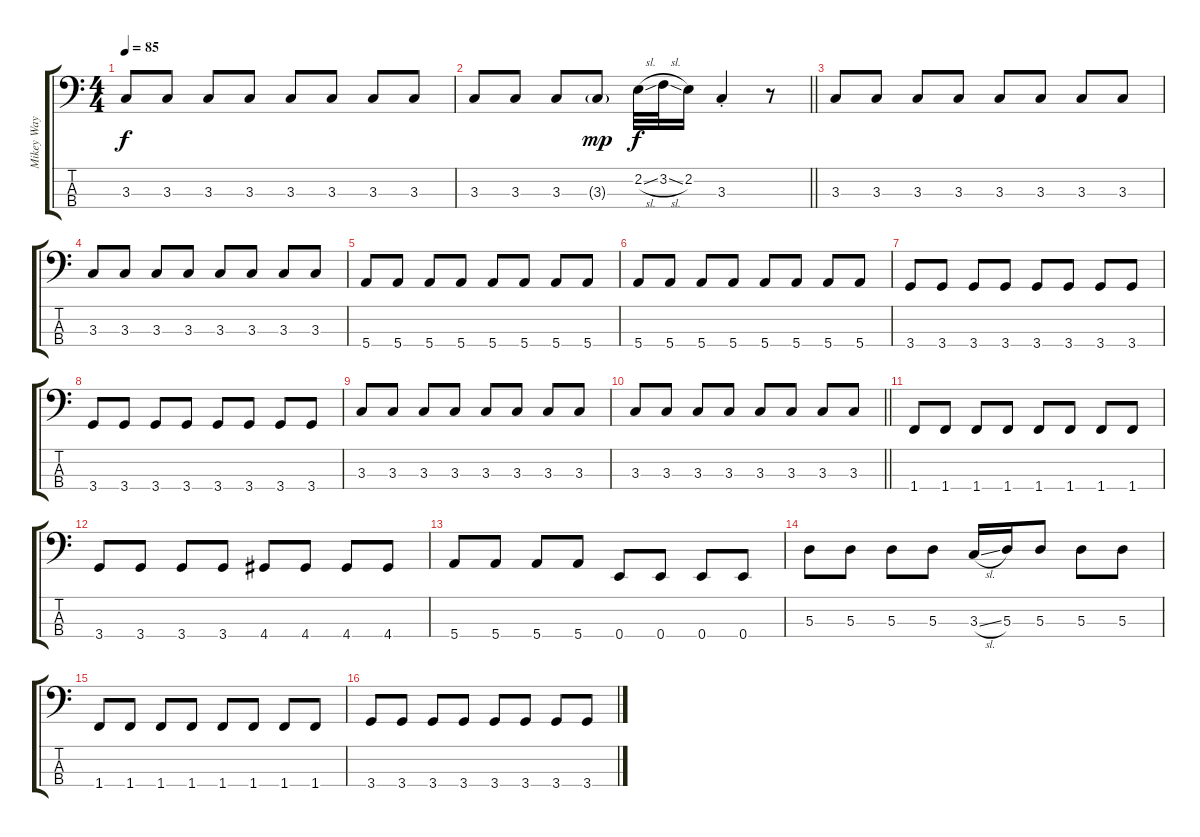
\track ("Mikey Way [Bass]" "Mikey Way ") {instrument electricbasspick}
\staff {score tabs}
\tuning (G2 D2 A1 E1) {hide}
\ts (4 4)
\tempo 85
\clef f4
\ks c
3.3.8{dy f} 3.3.8 3.3.8 3.3.8 3.3.8 3.3.8 3.3.8 3.3.8 |
\barLineRight lightlight
3.3.8 3.3.8 3.3.8 3.3{g}.8{dy mp} 2.2{sl}.32{dy f} 3.2{sl}.32 2.2.16 3.3{st}.4 r.8 |
3.3.8 3.3.8 3.3.8 3.3.8 3.3.8 3.3.8 3.3.8 3.3.8 |
3.3.8 3.3.8 3.3.8 3.3.8 3.3.8 3.3.8 3.3.8 3.3.8 |
5.4.8 5.4.8 5.4.8 5.4.8 5.4.8 5.4.8 5.4.8 5.4.8 |
5.4.8 5.4.8 5.4.8 5.4.8 5.4.8 5.4.8 5.4.8 5.4.8 |
3.4.8 3.4.8 3.4.8 3.4.8 3.4.8 3.4.8 3.4.8 3.4.8 |
3.4.8 3.4.8 3.4.8 3.4.8 3.4.8 3.4.8 3.4.8 3.4.8 |
3.3.8 3.3.8 3.3.8 3.3.8 3.3.8 3.3.8 3.3.8 3.3.8 |
\barLineRight lightlight
3.3.8 3.3.8 3.3.8 3.3.8 3.3.8 3.3.8 3.3.8 3.3.8 |
1.4.8 1.4.8 1.4.8 1.4.8 1.4.8 1.4.8 1.4.8 1.4.8 |
3.4.8 3.4.8 3.4.8 3.4.8 4.4.8 4.4.8 4.4.8 4.4.8 |
5.4.8 5.4.8 5.4.8 5.4.8 0.4.8 0.4.8 0.4.8 0.4.8 |
5.3.8 5.3.8 5.3.8 5.3.8 3.3{sl}.16 5.3.16 5.3.8 5.3.8 5.3.8 |
1.4.8 1.4.8 1.4.8 1.4.8 1.4.8 1.4.8 1.4.8 1.4.8 |
3.4.8 3.4.8 3.4.8 3.4.8 3.4.8 3.4.8 3.4.8 3.4.8
